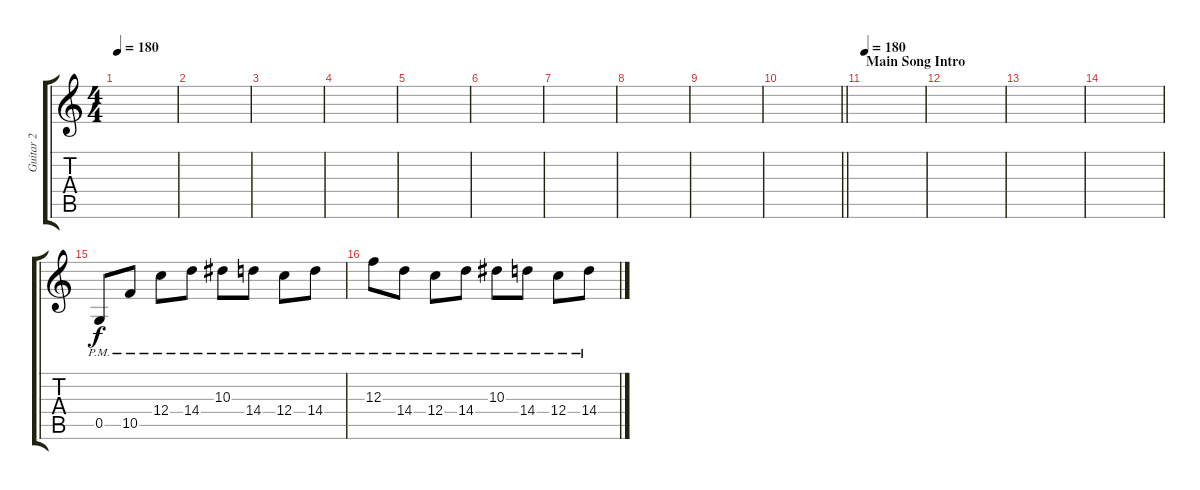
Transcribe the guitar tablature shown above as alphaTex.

\track ("Guitar 2" "Guitar 2") {instrument distortionguitar}
\staff {score tabs}
\tuning (D4 A3 F3 C3 G2 C2) {hide}
\ts (4 4)
\tempo 180
\clef g2
\ks c
|
|
|
|
|
|
|
|
|
\barLineRight lightlight
|
\section ("" "Main Song Intro")
\tempo 180
|
|
|
|
0.5{pm}.8 10.5{pm}.8 12.4{pm}.8 14.4{pm}.8 10.3{pm}.8 14.4{pm}.8 12.4{pm}.8 14.4{pm}.8 |
12.3{pm}.8 14.4{pm}.8 12.4{pm}.8 14.4{pm}.8 10.3{pm}.8 14.4{pm}.8 12.4{pm}.8 14.4{pm}.8
